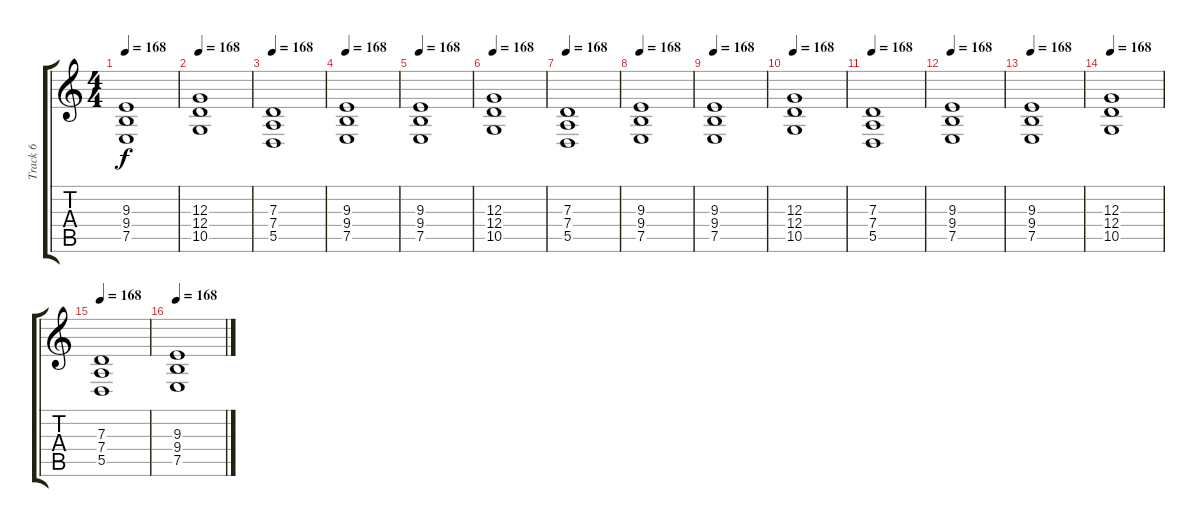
\track ("Track 6" "Track 6") {instrument stringensemble1}
\staff {score tabs}
\tuning (E4 B3 G3 D3 A2 E2) {hide}
\ts (4 4)
\tempo 168
\clef g2
\ks c
(9.3 9.4 7.5).1{dy f} |
\tempo 168
(12.3 12.4 10.5).1 |
\tempo 168
(7.3 7.4 5.5).1 |
\tempo 168
(9.3 9.4 7.5).1 |
\tempo 168
(9.3 9.4 7.5).1 |
\tempo 168
(12.3 12.4 10.5).1 |
\tempo 168
(7.3 7.4 5.5).1 |
\tempo 168
(9.3 9.4 7.5).1 |
\tempo 168
(9.3 9.4 7.5).1 |
\tempo 168
(12.3 12.4 10.5).1 |
\tempo 168
(7.3 7.4 5.5).1 |
\tempo 168
(9.3 9.4 7.5).1 |
\tempo 168
(9.3 9.4 7.5).1 |
\tempo 168
(12.3 12.4 10.5).1 |
\tempo 168
(7.3 7.4 5.5).1 |
\tempo 168
(9.3 9.4 7.5).1
